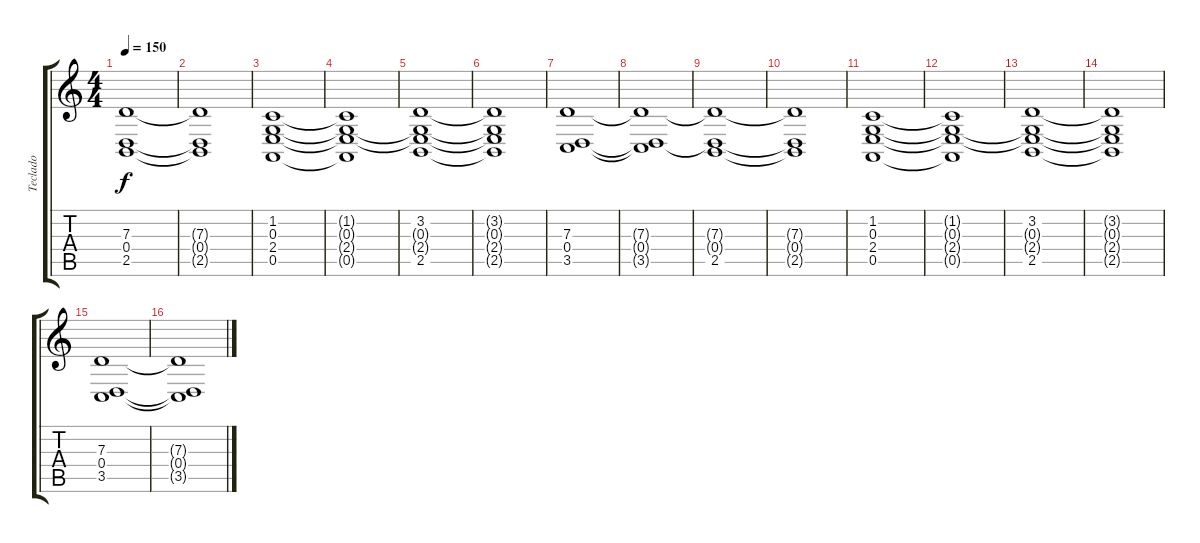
\track ("Teclado" "Teclado") {instrument synthstrings2}
\staff {score tabs}
\tuning (E4 B3 G3 D3 A2 E2) {hide}
\ts (4 4)
\tempo 150
\clef g2
\ks c
(7.3{t} 0.4{t} 2.5).1{dy f} |
(7.3{t} 0.4{t} 2.5{t}).1 |
(1.2 0.3 2.4 0.5).1 |
(1.2{t} 0.3{t} 2.4{t} 0.5{t}).1 |
(3.2 0.3{t} 2.4{t} 2.5).1 |
(3.2{t} 0.3{t} 2.4{t} 2.5{t}).1 |
(7.3 0.4 3.5).1 |
(7.3{t} 0.4{t} 3.5{t}).1 |
(7.3{t} 0.4{t} 2.5).1 |
(7.3{t} 0.4{t} 2.5{t}).1 |
(1.2 0.3 2.4 0.5).1 |
(1.2{t} 0.3{t} 2.4{t} 0.5{t}).1 |
(3.2 0.3{t} 2.4{t} 2.5).1 |
(3.2{t} 0.3{t} 2.4{t} 2.5{t}).1 |
(7.3 0.4 3.5).1 |
(7.3{t} 0.4{t} 3.5{t}).1
